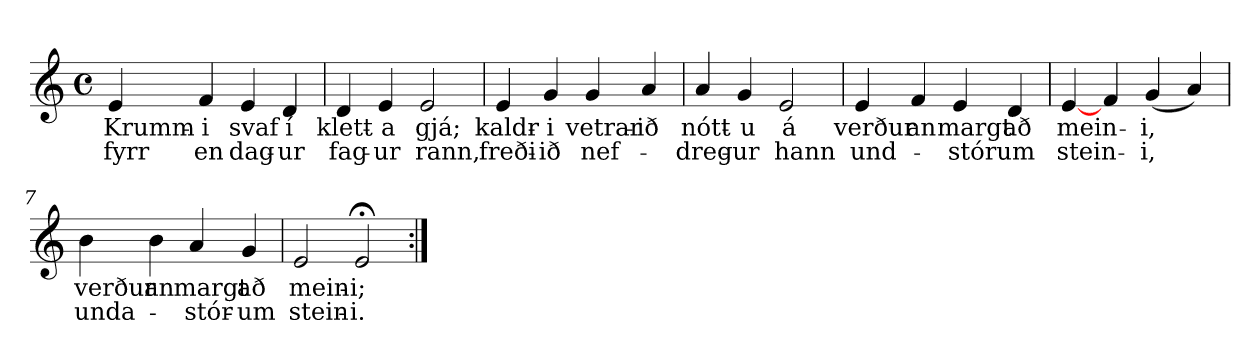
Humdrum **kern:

**kern	**text	**text
*part1	*part1	*part1
*staff1	*staff1	*staff1
!!LO:PB:g=z
*clefG2	*	*
*k[]	*	*
*C:	*	*
*M4/4	*	*
*met(c)	*	*
=1	=1	=1
!	!LO:LY:b:color=#000000	!LO:LY:b:color=#000000
4ei/	Krumm-	fyrr
!	!LO:LY:b:color=#000000	!LO:LY:b:color=#000000
4fi/	-i	en
!	!LO:LY:b:color=#000000	!LO:LY:b:color=#000000
4ei/	svaf	dag-
!	!LO:LY:b:color=#000000	!LO:LY:b:color=#000000
4di/	í	-ur
=2	=2	=2
!	!LO:LY:b:color=#000000	!LO:LY:b:color=#000000
4di/	klett-	fag-
!	!LO:LY:b:color=#000000	!LO:LY:b:color=#000000
4ei/	-a	-ur
!	!LO:LY:b:color=#000000	!LO:LY:b:color=#000000
2ei/	gjá;	rann,
=3	=3	=3
!	!LO:LY:b:color=#000000	!LO:LY:b:color=#000000
4ei/	kaldr-	freði-
!	!LO:LY:b:color=#000000	!LO:LY:b:color=#000000
4gi/	-i	-ið
!	!LO:LY:b:color=#000000	!LO:LY:b:color=#000000
4gi/	vetrar-	nef-
!	!LO:LY:b:color=#000000	!
4ai/	-ið	.
=4	=4	=4
!	!LO:LY:b:color=#000000	!LO:LY:b:color=#000000
4ai/	-nótt-	dreg-
!	!LO:LY:b:color=#000000	!LO:LY:b:color=#000000
4gi/	-u	-ur
!	!LO:LY:b:color=#000000	!LO:LY:b:color=#000000
2ei/	á	hann
!!LO:LB:g=z
=5	=5	=5
!	!LO:LY:b:color=#000000	!LO:LY:b:color=#000000
4ei/	verður	und-
!	!LO:LY:b:color=#000000	!
4fi/	-an	.
!	!LO:LY:b:color=#000000	!LO:LY:b:color=#000000
4ei/	margt	stórum
!	!LO:LY:b:color=#000000	!
4di/	að	.
=6	=6	=6
!	!LO:LY:b:color=#000000	!LO:LY:b:color=#000000
[<4ei/	mein-	stein-
4fi/	.	.
!	!LO:LY:b:color=#000000	!LO:LY:b:color=#000000
(4gi/	-i,	-i,
4ai/)	.	.
=7	=7	=7
!	!LO:LY:b:color=#000000	!LO:LY:b:color=#000000
4bi\	verður	unda-
!	!LO:LY:b:color=#000000	!
4bi\	-an	.
!	!LO:LY:b:color=#000000	!LO:LY:b:color=#000000
4ai/	margt	stór-
!	!LO:LY:b:color=#000000	!LO:LY:b:color=#000000
4gi/	að	-um
=8	=8	=8
!	!LO:LY:b:color=#000000	!LO:LY:b:color=#000000
2ei/	mein-	stein-
!	!LO:LY:b:color=#000000	!LO:LY:b:color=#000000
2e;i/	-i;	-i.
=:|!	=:|!	=:|!
*-	*-	*-
